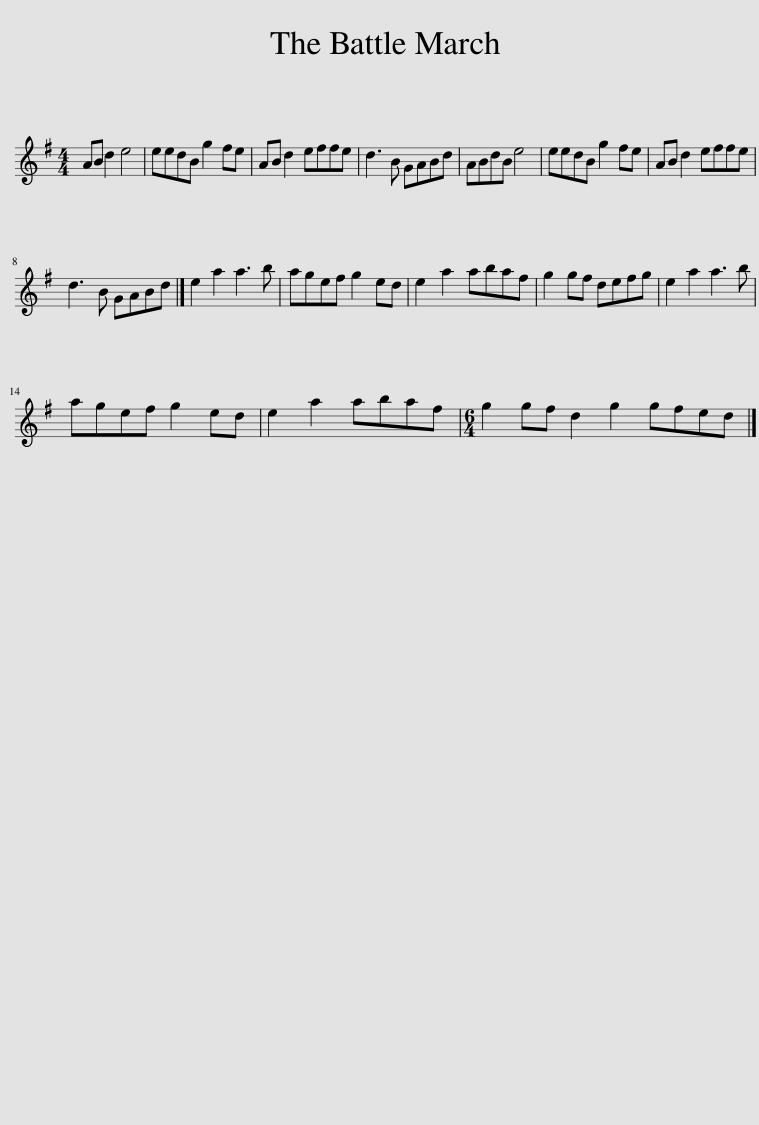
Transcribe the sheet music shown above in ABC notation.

X:1
L:1/8
M:4/4
I:linebreak $
K:G
V:1 treble
V:1
 AB d2 e4 | eedB g2 fe | AB d2 effe | d3 B GABd | ABdB e4 | %5
 eedB g2 fe | AB d2 effe |$ d3 B GABd |] e2 a2 a3 b | agef g2 ed | %10
 e2 a2 abaf | g2 gf defg | e2 a2 a3 b |$ agef g2 ed | e2 a2 abaf | %15
[M:6/4] g2 gf d2 g2 gfed |] %16
